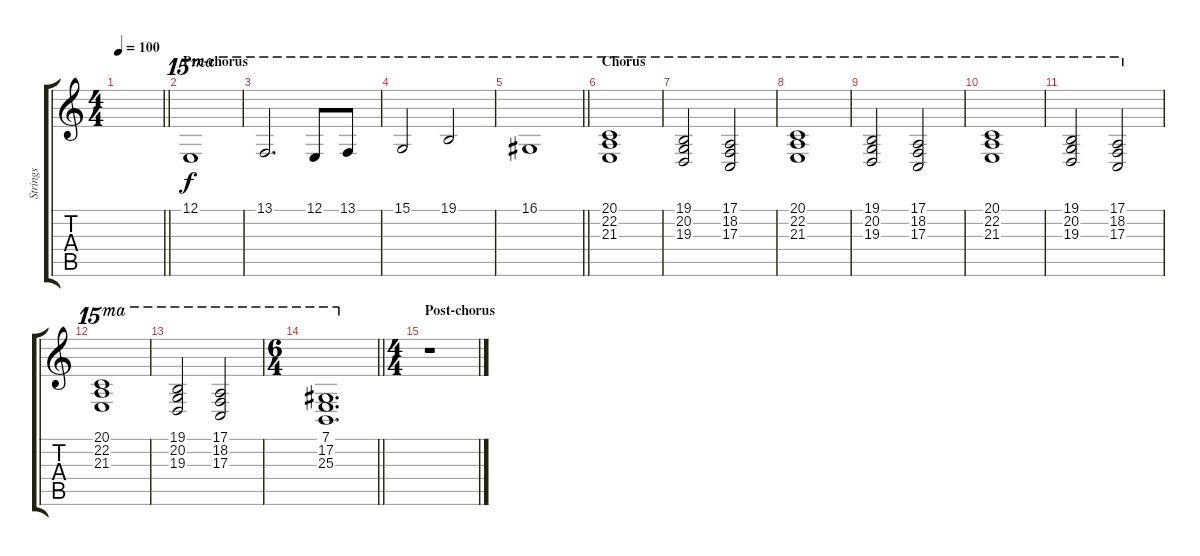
\track ("Strings" "Strings") {instrument tremolostrings}
\staff {score tabs}
\tuning (E4 B3 G3 D3 A2 E2) {hide}
\ts (4 4)
\tempo 100
\clef g2
\barLineRight lightlight
\ks c
|
\section ("" "Pre-chorus")
12.1.1{ot 15ma} |
13.1.2{d ot 15ma} 12.1.8{ot 15ma} 13.1.8{ot 15ma} |
15.1.2{ot 15ma} 19.1.2{ot 15ma} |
\barLineRight lightlight
16.1.1{ot 15ma} |
\section ("" "Chorus")
(20.1 22.2 21.3).1{ot 15ma} |
(19.1 20.2 19.3).2{ot 15ma} (17.1 18.2 17.3).2{ot 15ma} |
(20.1 22.2 21.3).1{ot 15ma} |
(19.1 20.2 19.3).2{ot 15ma} (17.1 18.2 17.3).2{ot 15ma} |
(20.1 22.2 21.3).1{ot 15ma} |
(19.1 20.2 19.3).2{ot 15ma} (17.1 18.2 17.3).2{ot 15ma} |
(20.1 22.2 21.3).1{ot 15ma} |
(19.1 20.2 19.3).2{ot 15ma} (17.1 18.2 17.3).2{ot 15ma} |
\ts (6 4)
\barLineRight lightlight
(7.1 17.2 25.3).1{d ot 15ma} |
\ts (4 4)
\section ("" "Post-chorus")
r.1
